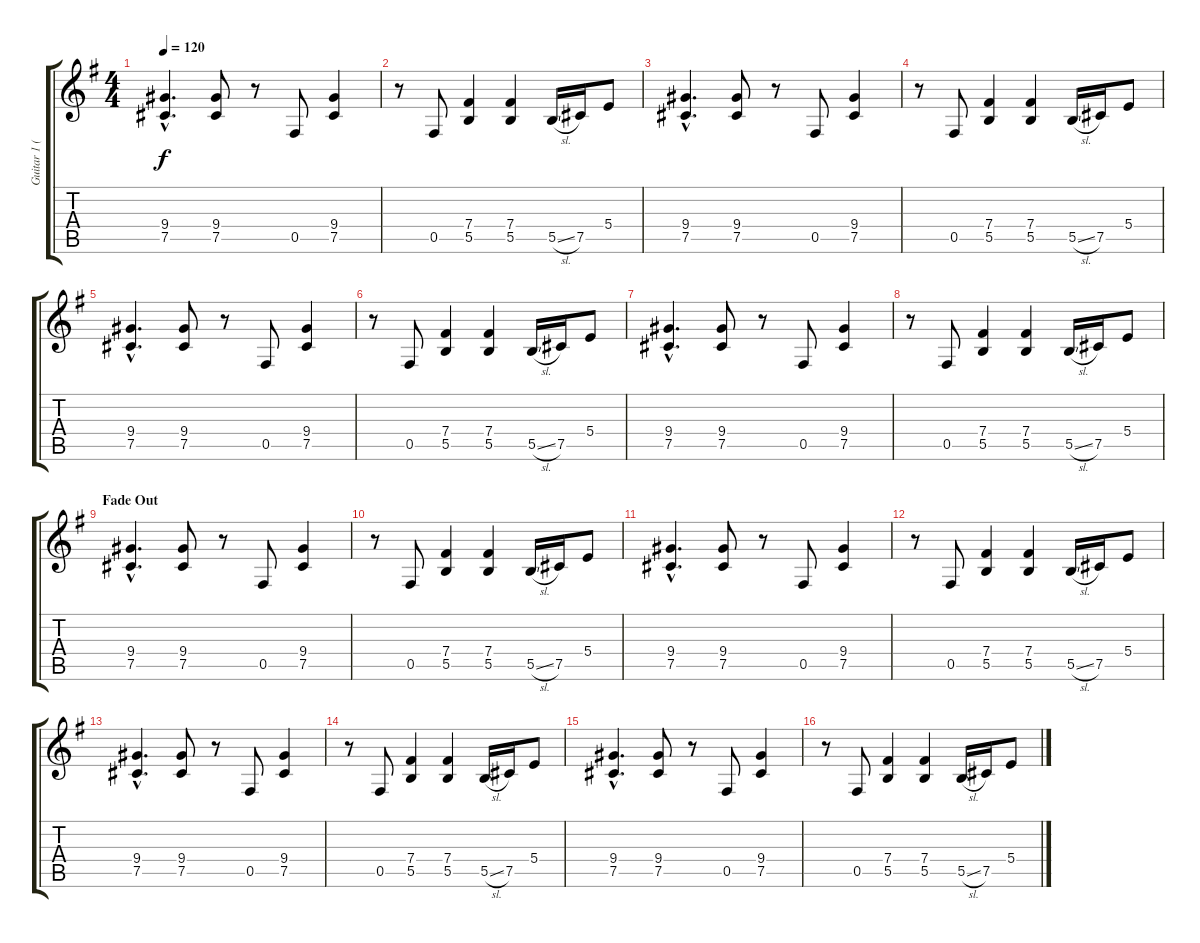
\track ("Guitar 1 (Tony Iommi)" "Guitar 1 (") {instrument overdrivenguitar}
\staff {score tabs}
\tuning (Db4 Ab3 E3 B2 Gb2 Db2) {hide}
\ts (4 4)
\tempo 120
\clef g2
\ks g
(9.4{hac} 7.5{hac}).4{d dy f} (9.4 7.5).8 r.8 0.5.8 (9.4 7.5).4 |
r.8 0.5.8 (7.4 5.5).4 (7.4 5.5).4 5.5{sl}.16 7.5.16 5.4.8 |
(9.4{hac} 7.5{hac}).4{d} (9.4 7.5).8 r.8 0.5.8 (9.4 7.5).4 |
r.8 0.5.8 (7.4 5.5).4 (7.4 5.5).4 5.5{sl}.16 7.5.16 5.4.8 |
(9.4{hac} 7.5{hac}).4{d} (9.4 7.5).8 r.8 0.5.8 (9.4 7.5).4 |
r.8 0.5.8 (7.4 5.5).4 (7.4 5.5).4 5.5{sl}.16 7.5.16 5.4.8 |
(9.4{hac} 7.5{hac}).4{d} (9.4 7.5).8 r.8 0.5.8 (9.4 7.5).4 |
r.8 0.5.8 (7.4 5.5).4 (7.4 5.5).4 5.5{sl}.16 7.5.16 5.4.8 |
\section ("" "Fade Out")
(9.4{hac} 7.5{hac}).4{d} (9.4 7.5).8 r.8 0.5.8 (9.4 7.5).4 |
r.8 0.5.8 (7.4 5.5).4 (7.4 5.5).4 5.5{sl}.16 7.5.16 5.4.8 |
(9.4{hac} 7.5{hac}).4{d} (9.4 7.5).8 r.8 0.5.8 (9.4 7.5).4 |
r.8 0.5.8 (7.4 5.5).4 (7.4 5.5).4 5.5{sl}.16 7.5.16 5.4.8 |
(9.4{hac} 7.5{hac}).4{d} (9.4 7.5).8 r.8 0.5.8 (9.4 7.5).4 |
r.8 0.5.8 (7.4 5.5).4 (7.4 5.5).4 5.5{sl}.16 7.5.16 5.4.8 |
(9.4{hac} 7.5{hac}).4{d} (9.4 7.5).8 r.8 0.5.8 (9.4 7.5).4 |
r.8 0.5.8 (7.4 5.5).4 (7.4 5.5).4 5.5{sl}.16 7.5.16 5.4.8
